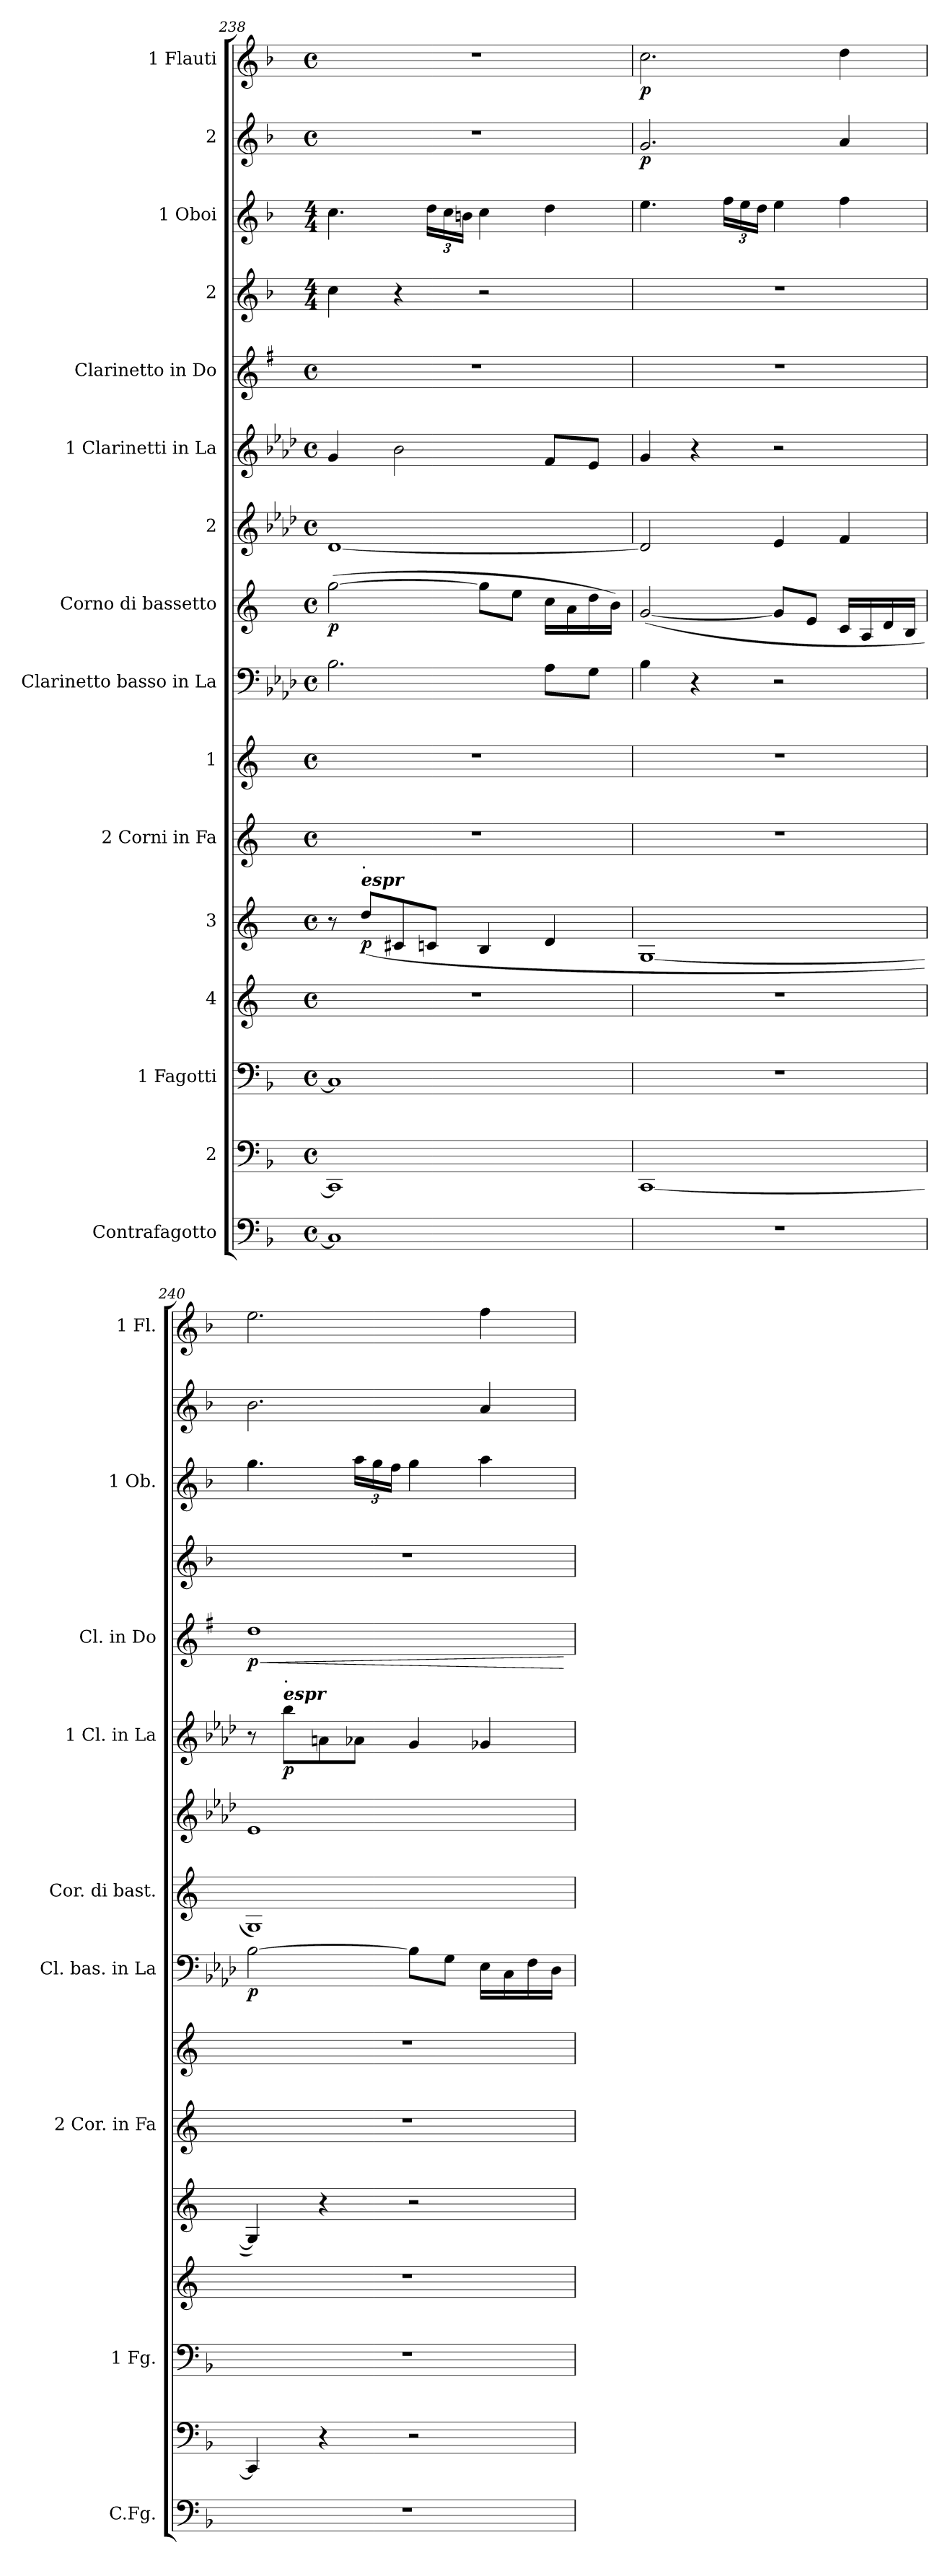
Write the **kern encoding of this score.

**kern	**kern	**kern	**kern	**kern	**dynam	**kern	**kern	**kern	**dynam	**kern	**dynam	**kern	**kern	**dynam	**kern	**dynam	**kern	**kern	**kern	**dynam	**kern	**dynam
*part16	*part15	*part14	*part13	*part12	*part12	*part11	*part10	*part9	*part9	*part8	*part8	*part7	*part6	*part6	*part5	*part5	*part4	*part3	*part2	*part2	*part1	*part1
*staff16	*staff15	*staff14	*staff13	*staff12	*staff12	*staff11	*staff10	*staff9	*staff9	*staff8	*staff8	*staff7	*staff6	*staff6	*staff5	*staff5	*staff4	*staff3	*staff2	*staff2	*staff1	*staff1
*I"Contrafagotto	*I"2	*I"1  Fagotti	*I"4	*I"3	*	*I"2  Corni in Fa	*I"1	*I"Clarinetto basso in La	*	*I"Corno di bassetto	*	*I"2	*I"1  Clarinetti in La	*	*I"Clarinetto in Do	*	*I"2	*I"1  Oboi	*I"2	*	*I"1  Flauti	*
*I'C.Fg.	*	*I'1  Fg.	*	*	*	*I'2  Cor. in Fa	*	*I'Cl. bas. in La	*	*I'Cor. di bast.	*	*	*I'1  Cl. in La	*	*I'Cl. in Do	*	*	*I'1  Ob.	*	*	*I'1  Fl.	*
*clefF4	*clefF4	*clefF4	*clefG2	*clefG2	*	*clefG2	*clefG2	*clefF4	*	*clefG2	*	*clefG2	*clefG2	*	*clefG2	*	*clefG2	*clefG2	*clefG2	*	*clefG2	*
*ITrd7c12	*	*	*ITrd4c7	*ITrd4c7	*	*ITrd4c7	*ITrd4c7	*ITrd2c3	*	*ITrd4c7	*	*ITrd2c3	*ITrd2c3	*	*ITrd1c2	*	*	*	*	*	*	*
*k[b-]	*k[b-]	*k[b-]	*k[b-]	*k[b-]	*	*k[b-]	*k[b-]	*k[b-]	*	*k[b-]	*	*k[b-]	*k[b-]	*	*k[b-]	*	*k[b-]	*k[b-]	*k[b-]	*	*k[b-]	*
*M4/4	*M4/4	*M4/4	*M4/4	*M4/4	*	*M4/4	*M4/4	*M4/4	*	*M4/4	*	*M4/4	*M4/4	*	*M4/4	*	*M4/4	*M4/4	*M4/4	*	*M4/4	*
*met(c)	*met(c)	*met(c)	*met(c)	*met(c)	*	*met(c)	*met(c)	*met(c)	*	*met(c)	*	*met(c)	*met(c)	*	*met(c)	*	*	*	*met(c)	*	*met(c)	*
=238	=238	=238	=238	=238	=238	=238	=238	=238	=238	=238	=238	=238	=238	=238	=238	=238	=238	=238	=238	=238	=238	=238
!	!	!	!	!	!	!	!	!	!	!	!LO:DY:b	!	!	!	!	!	!	!	!	!	!	!
1CC]	1CC]	1C]	1r	8r	.	1r	1r	2.G\	.	([2cc\	p	[1B-	4e/	.	1r	.	4cc\	4.cc\	1r	.	1r	.
!	!	!	!	!LO:TX:a:Bi:t=espr	!	!	!	!	!	!	!	!	!	!	!	!	!	!	!	!	!	!
!	!	!	!	!LO:TX:a:t=.	!	!	!	!	!	!	!	!	!	!	!	!	!	!	!	!	!	!
!	!	!	!	!	!LO:DY:b	!	!	!	!	!	!	!	!	!	!	!	!	!	!	!	!	!
.	.	.	.	(8g/L	p	.	.	.	.	.	.	.	.	.	.	.	.	.	.	.	.	.
.	.	.	.	8F#X/	.	.	.	.	.	.	.	.	2g\	.	.	.	4r	.	.	.	.	.
*	*	*	*	*	*	*	*	*	*	*	*	*	*	*	*	*	*	*Xbrackettup	*	*	*	*
.	.	.	.	8Fn/J	.	.	.	.	.	.	.	.	.	.	.	.	.	24dd\LL	.	.	.	.
.	.	.	.	.	.	.	.	.	.	.	.	.	.	.	.	.	.	24cc\	.	.	.	.
.	.	.	.	.	.	.	.	.	.	.	.	.	.	.	.	.	.	24bn\JJ	.	.	.	.
.	.	.	.	4E/	.	.	.	.	.	8cc\L]	.	.	.	.	.	.	2r	4cc\	.	.	.	.
.	.	.	.	.	.	.	.	.	.	8a\J	.	.	.	.	.	.	.	.	.	.	.	.
.	.	.	.	4G/	.	.	.	8F\L	.	16f\LL	.	.	8d/L	.	.	.	.	4dd\	.	.	.	.
.	.	.	.	.	.	.	.	.	.	16d\	.	.	.	.	.	.	.	.	.	.	.	.
.	.	.	.	.	.	.	.	8E\J	.	16g\	.	.	8c/J	.	.	.	.	.	.	.	.	.
.	.	.	.	.	.	.	.	.	.	16e\JJ)	.	.	.	.	.	.	.	.	.	.	.	.
!!LO:PB:g=z
=239	=239	=239	=239	=239	=239	=239	=239	=239	=239	=239	=239	=239	=239	=239	=239	=239	=239	=239	=239	=239	=239	=239
!	!	!	!	!	!	!	!	!	!	!	!	!	!	!	!	!	!	!	!	!LO:DY:b	!	!LO:DY:b
1r	[1CC	1r	1r	[1C	.	1r	1r	4G\	.	([2c/	.	2B-/]	4e/	.	1r	.	1r	4.ee\	2.g/	p	2.cc\	p
.	.	.	.	.	.	.	.	4r	.	.	.	.	4r	.	.	.	.	.	.	.	.	.
.	.	.	.	.	.	.	.	.	.	.	.	.	.	.	.	.	.	24ff\LL	.	.	.	.
.	.	.	.	.	.	.	.	.	.	.	.	.	.	.	.	.	.	24ee\	.	.	.	.
.	.	.	.	.	.	.	.	.	.	.	.	.	.	.	.	.	.	24dd\JJ	.	.	.	.
.	.	.	.	.	.	.	.	2r	.	8c/L]	.	4c/	2r	.	.	.	.	4ee\	.	.	.	.
.	.	.	.	.	.	.	.	.	.	8A/J	.	.	.	.	.	.	.	.	.	.	.	.
.	.	.	.	.	.	.	.	.	.	16F/LL	.	4d/	.	.	.	.	.	4ff\	4a/	.	4dd\	.
.	.	.	.	.	.	.	.	.	.	16D/	.	.	.	.	.	.	.	.	.	.	.	.
.	.	.	.	.	.	.	.	.	.	16G/	.	.	.	.	.	.	.	.	.	.	.	.
.	.	.	.	.	.	.	.	.	.	16E/JJ	.	.	.	.	.	.	.	.	.	.	.	.
=240	=240	=240	=240	=240	=240	=240	=240	=240	=240	=240	=240	=240	=240	=240	=240	=240	=240	=240	=240	=240	=240	=240
!	!	!	!	!	!	!	!	!	!LO:DY:b	!	!	!	!	!	!	!LO:HP:b	!	!	!	!	!	!
!	!	!	!	!	!	!	!	!	!	!	!	!	!	!	!	!LO:DY:n=1:b	!	!	!	!	!	!
1r	4CC/]	1r	1r	4C/])	.	1r	1r	[2G\	p	1C)	.	1c	8r	.	1cc	< p	1r	4.gg\	2.b-\	.	2.ee\	.
!	!	!	!	!	!	!	!	!	!	!	!	!	!LO:TX:a:Bi:t=espr	!	!	!	!	!	!	!	!	!
!	!	!	!	!	!	!	!	!	!	!	!	!	!LO:TX:a:t=.	!	!	!	!	!	!	!	!	!
!	!	!	!	!	!	!	!	!	!	!	!	!	!	!LO:DY:b	!	!	!	!	!	!	!	!
.	.	.	.	.	.	.	.	.	.	.	.	.	8gg\L	p	.	.	.	.	.	.	.	.
.	4r	.	.	4r	.	.	.	.	.	.	.	.	8f#X\	.	.	.	.	.	.	.	.	.
.	.	.	.	.	.	.	.	.	.	.	.	.	8fn\J	.	.	.	.	24aa\LL	.	.	.	.
.	.	.	.	.	.	.	.	.	.	.	.	.	.	.	.	.	.	24gg\	.	.	.	.
.	.	.	.	.	.	.	.	.	.	.	.	.	.	.	.	.	.	24ff\JJ	.	.	.	.
.	2r	.	.	2r	.	.	.	8G\L]	.	.	.	.	4e/	.	.	.	.	4gg\	.	.	.	.
.	.	.	.	.	.	.	.	8E\J	.	.	.	.	.	.	.	.	.	.	.	.	.	.
.	.	.	.	.	.	.	.	16C\LL	.	.	.	.	4e-X/	.	.	.	.	4aa\	4a/	.	4ff\	.
.	.	.	.	.	.	.	.	16AA\	.	.	.	.	.	.	.	.	.	.	.	.	.	.
.	.	.	.	.	.	.	.	16D\	.	.	.	.	.	.	.	.	.	.	.	.	.	.
.	.	.	.	.	.	.	.	16BB-\JJ	.	.	.	.	.	.	.	.	.	.	.	.	.	.
.	.	.	.	.	.	.	.	.	.	.	.	.	.	.	.	[	.	.	.	.	.	.
=	=	=	=	=	=	=	=	=	=	=	=	=	=	=	=	=	=	=	=	=	=	=
*-	*-	*-	*-	*-	*-	*-	*-	*-	*-	*-	*-	*-	*-	*-	*-	*-	*-	*-	*-	*-	*-	*-
